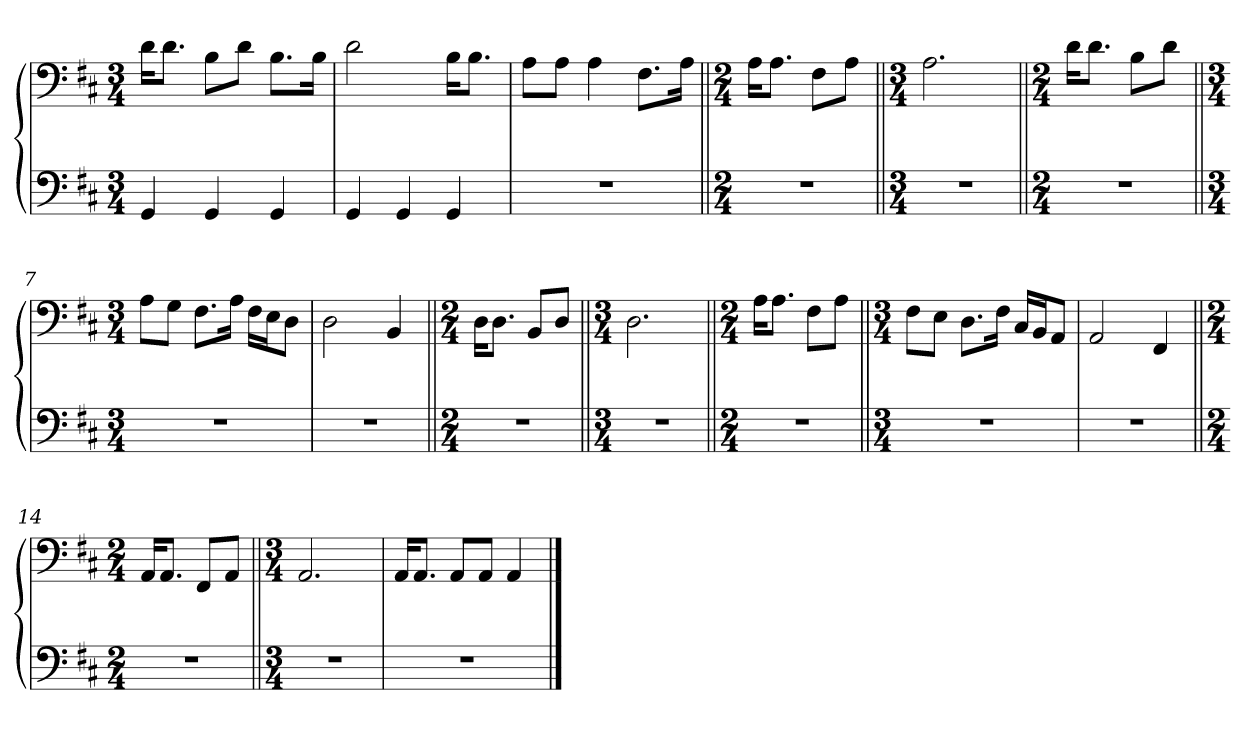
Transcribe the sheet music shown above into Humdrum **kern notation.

**kern	**kern
*part1	*part1
*staff2	*staff1
*clefF4	*clefF4
*k[f#c#]	*k[f#c#]
*M3/4	*M3/4
=1	=1
4GG/	16d\KL
.	8.d\J
4GG/	8B\L
.	8d\J
4GG/	8.B\L
.	16B\Jk
=2	=2
4GG/	2d\
4GG/	.
4GG/	16B\KL
.	8.B\J
=3	=3
2.r	8A\L
.	8A\J
.	4A\
.	8.F#\L
.	16A\Jk
=4||	=4||
*M2/4	*M2/4
2r	16A\KL
.	8.A\J
.	8F#\L
.	8A\J
=5||	=5||
*M3/4	*M3/4
2.r	2.A\
=6||	=6||
*M2/4	*M2/4
2r	16d\KL
.	8.d\J
.	8B\L
.	8d\J
=7||	=7||
*M3/4	*M3/4
2.r	8A\L
.	8G\J
.	8.F#\L
.	16A\Jk
.	16F#\LL
.	16E\J
.	8D\J
=8	=8
2.r	2D\
.	4BB/
=9||	=9||
*M2/4	*M2/4
2r	16D\KL
.	8.D\J
.	8BB/L
.	8D/J
=10||	=10||
*M3/4	*M3/4
2.r	2.D\
=11||	=11||
*M2/4	*M2/4
2r	16A\KL
.	8.A\J
.	8F#\L
.	8A\J
=12||	=12||
*M3/4	*M3/4
2.r	8F#\L
.	8E\J
.	8.D\L
.	16F#\Jk
.	16C#/LL
.	16BB/J
.	8AA/J
=13	=13
2.r	2AA/
.	4FF#/
=14||	=14||
*M2/4	*M2/4
2r	16AA/KL
.	8.AA/J
.	8FF#/L
.	8AA/J
=15||	=15||
*M3/4	*M3/4
2.r	2.AA/
=16	=16
2.r	16AA/KL
.	8.AA/J
.	8AA/L
.	8AA/J
.	4AA/
==	==
*-	*-
